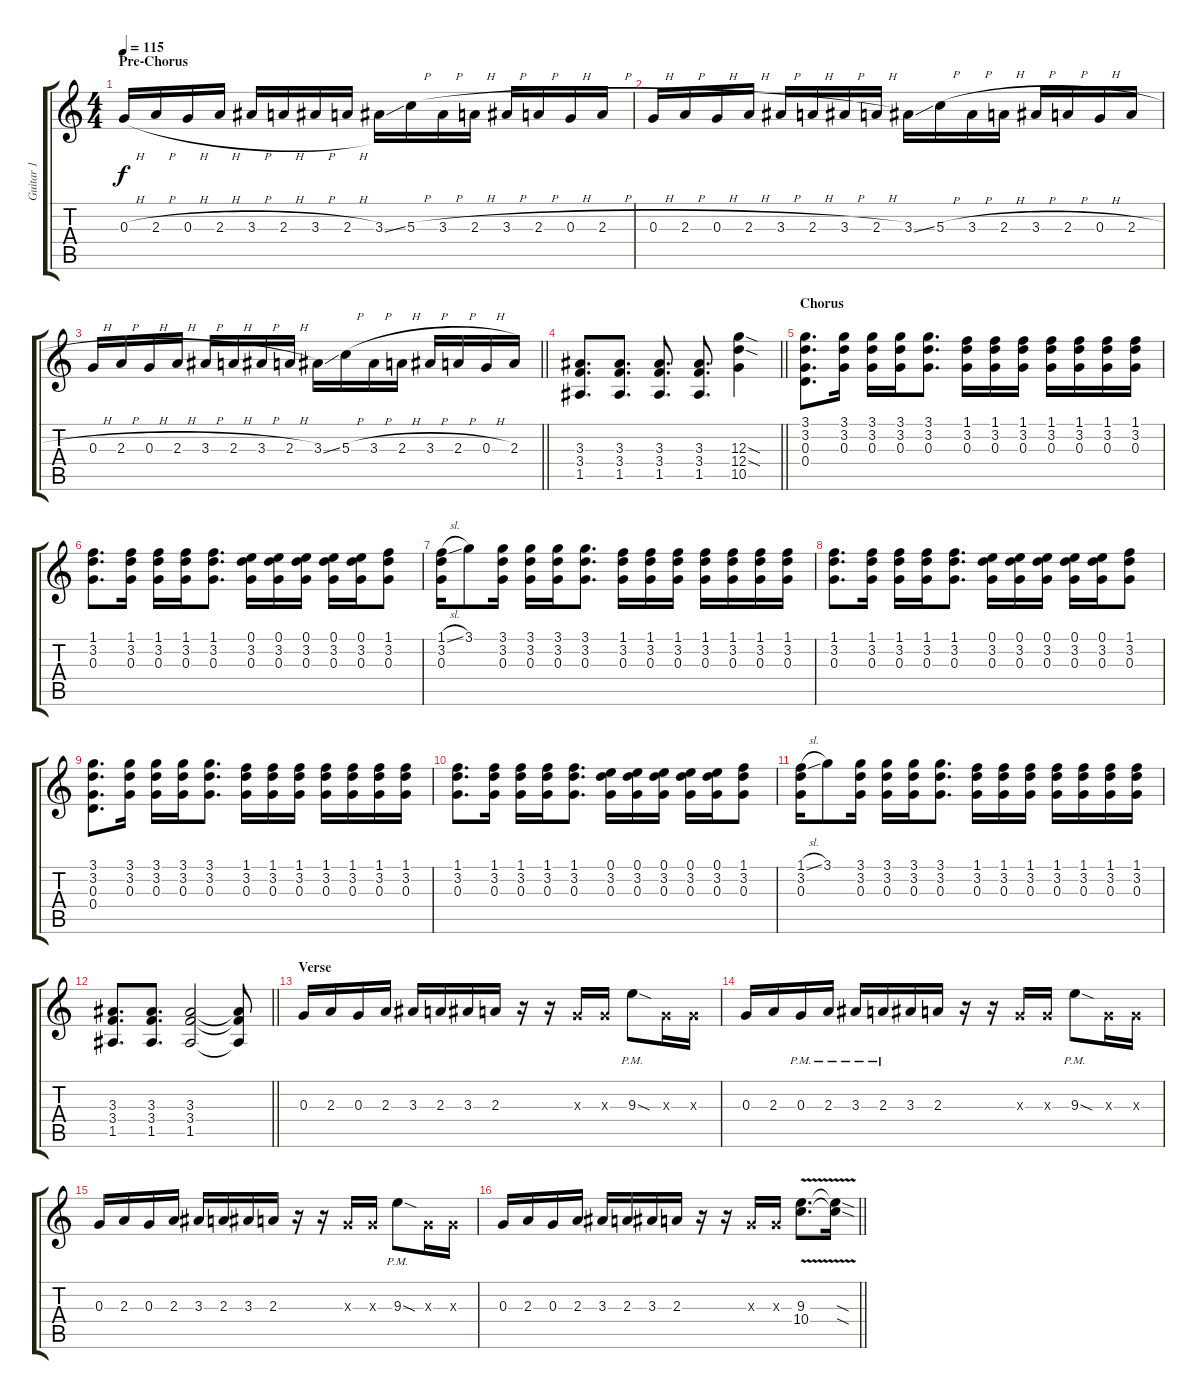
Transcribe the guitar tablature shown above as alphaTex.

\track ("Guitar 1" "Guitar 1") {instrument distortionguitar}
\staff {score tabs}
\tuning (E4 B3 G3 D3 A2 E2) {hide}
\ts (4 4)
\section ("" "Pre-Chorus")
\tempo 115
\clef g2
\ks c
0.3{h}.16{dy f} 2.3{h}.16 0.3{h}.16 2.3{h}.16 3.3{h}.16 2.3{h}.16 3.3{h}.16 2.3{h}.16 3.3{ss}.16 5.3{h}.16 3.3{h}.16 2.3{h}.16 3.3{h}.16 2.3{h}.16 0.3{h}.16 2.3{h}.16 |
0.3{h}.16 2.3{h}.16 0.3{h}.16 2.3{h}.16 3.3{h}.16 2.3{h}.16 3.3{h}.16 2.3{h}.16 3.3{ss}.16 5.3{h}.16 3.3{h}.16 2.3{h}.16 3.3{h}.16 2.3{h}.16 0.3{h}.16 2.3{h}.16 |
\barLineRight lightlight
0.3{h}.16 2.3{h}.16 0.3{h}.16 2.3{h}.16 3.3{h}.16 2.3{h}.16 3.3{h}.16 2.3{h}.16 3.3{ss}.16 5.3{h}.16 3.3{h}.16 2.3{h}.16 3.3{h}.16 2.3{h}.16 0.3{h}.16 2.3.16 |
\barLineRight lightlight
(3.3 3.4 1.5).8{d instrument distortionguitar} (3.3 3.4 1.5).8{d} (3.3 3.4 1.5).8{d} (3.3 3.4 1.5).8{d} (12.3{sod} 12.4{sod} 10.5).4{instrument guitarharmonics} |
\section ("" "Chorus")
(3.1 3.2 0.3 0.4).8{d instrument distortionguitar} (3.1 3.2 0.3).16 (3.1 3.2 0.3).16 (3.1 3.2 0.3).16 (3.1 3.2 0.3).8{d} (1.1 3.2 0.3).16 (1.1 3.2 0.3).16 (1.1 3.2 0.3).16 (1.1 3.2 0.3).16 (1.1 3.2 0.3).16 (1.1 3.2 0.3).16 (1.1 3.2 0.3).16 |
(1.1 3.2 0.3).8{d} (1.1 3.2 0.3).16 (1.1 3.2 0.3).16 (1.1 3.2 0.3).16 (1.1 3.2 0.3).8{d} (0.1 3.2 0.3).16 (0.1 3.2 0.3).16 (0.1 3.2 0.3).16 (0.1 3.2 0.3).16 (0.1 3.2 0.3).16 (1.1 3.2 0.3).8 |
(1.1{sl} 3.2 0.3).16 3.1.8 (3.1 3.2 0.3).16 (3.1 3.2 0.3).16 (3.1 3.2 0.3).16 (3.1 3.2 0.3).8{d} (1.1 3.2 0.3).16 (1.1 3.2 0.3).16 (1.1 3.2 0.3).16 (1.1 3.2 0.3).16 (1.1 3.2 0.3).16 (1.1 3.2 0.3).16 (1.1 3.2 0.3).16 |
(1.1 3.2 0.3).8{d} (1.1 3.2 0.3).16 (1.1 3.2 0.3).16 (1.1 3.2 0.3).16 (1.1 3.2 0.3).8{d} (0.1 3.2 0.3).16 (0.1 3.2 0.3).16 (0.1 3.2 0.3).16 (0.1 3.2 0.3).16 (0.1 3.2 0.3).16 (1.1 3.2 0.3).8 |
(3.1 3.2 0.3 0.4).8{d} (3.1 3.2 0.3).16 (3.1 3.2 0.3).16 (3.1 3.2 0.3).16 (3.1 3.2 0.3).8{d} (1.1 3.2 0.3).16 (1.1 3.2 0.3).16 (1.1 3.2 0.3).16 (1.1 3.2 0.3).16 (1.1 3.2 0.3).16 (1.1 3.2 0.3).16 (1.1 3.2 0.3).16 |
(1.1 3.2 0.3).8{d} (1.1 3.2 0.3).16 (1.1 3.2 0.3).16 (1.1 3.2 0.3).16 (1.1 3.2 0.3).8{d} (0.1 3.2 0.3).16 (0.1 3.2 0.3).16 (0.1 3.2 0.3).16 (0.1 3.2 0.3).16 (0.1 3.2 0.3).16 (1.1 3.2 0.3).8 |
(1.1{sl} 3.2 0.3).16 3.1.8 (3.1 3.2 0.3).16 (3.1 3.2 0.3).16 (3.1 3.2 0.3).16 (3.1 3.2 0.3).8{d} (1.1 3.2 0.3).16 (1.1 3.2 0.3).16 (1.1 3.2 0.3).16 (1.1 3.2 0.3).16 (1.1 3.2 0.3).16 (1.1 3.2 0.3).16 (1.1 3.2 0.3).16 |
\barLineRight lightlight
(3.3 3.4 1.5).8{d} (3.3 3.4 1.5).8{d} (3.3 3.4 1.5).2 (3.3{t} 3.4{t} 1.5{t}).8 |
\section ("" "Verse")
0.3.16 2.3.16 0.3.16 2.3.16 3.3.16 2.3.16 3.3.16 2.3.16 r.16 r.16 0.3{x}.16 0.3{x}.16 9.3{sod pm}.8 0.3{x}.16 0.3{x}.16 |
0.3.16 2.3.16 0.3{pm}.16 2.3{pm}.16 3.3{pm}.16 2.3{pm}.16 3.3.16 2.3.16 r.16 r.16 0.3{x}.16 0.3{x}.16 9.3{sod pm}.8 0.3{x}.16 0.3{x}.16 |
0.3.16 2.3.16 0.3.16 2.3.16 3.3.16 2.3.16 3.3.16 2.3.16 r.16 r.16 0.3{x}.16 0.3{x}.16 9.3{sod pm}.8 0.3{x}.16 0.3{x}.16 |
\barLineRight lightlight
0.3.16 2.3.16 0.3.16 2.3.16 3.3.16 2.3.16 3.3.16 2.3.16 r.16 r.16 0.3{x}.16 0.3{x}.16 (9.3 10.4{v}).8{d} (9.3{sod t} 10.4{sod t}).16
